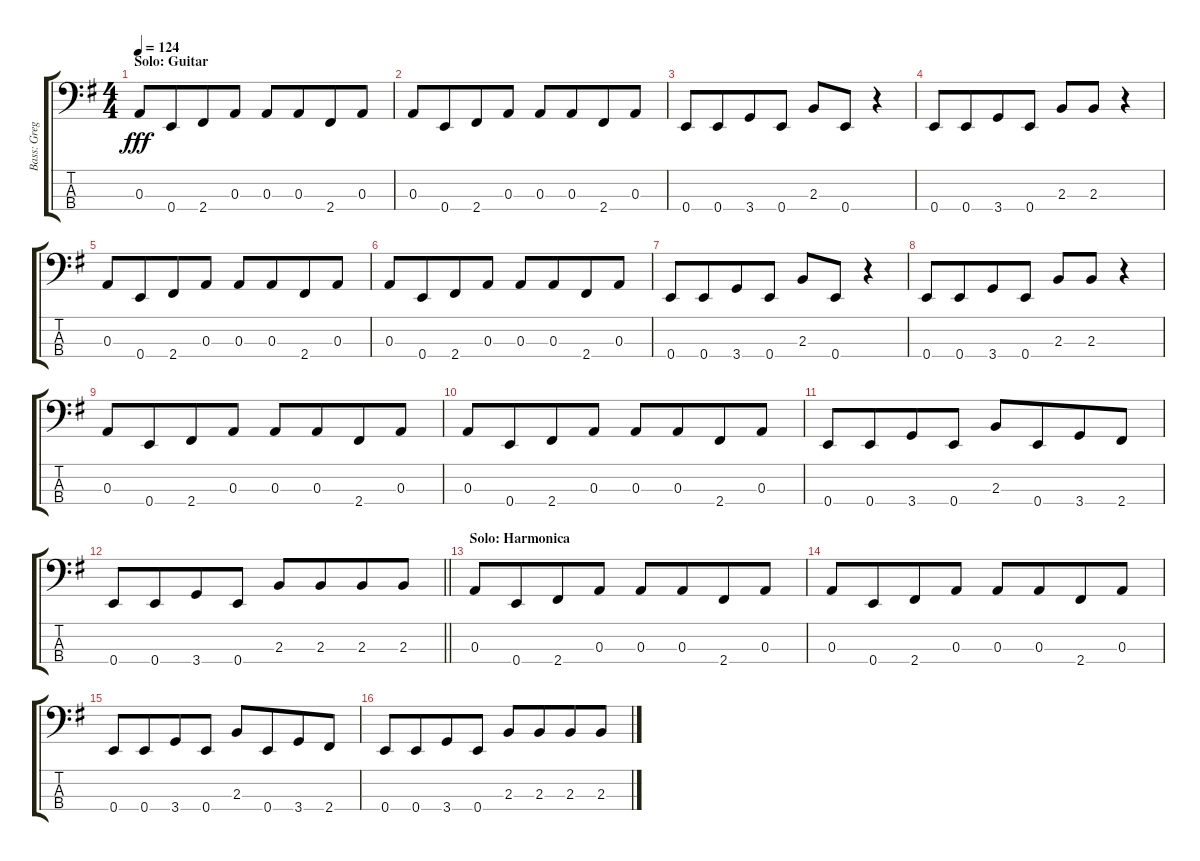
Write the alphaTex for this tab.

\track ("Bass: Greg" "Bass: Greg") {instrument electricbassfinger}
\staff {score tabs}
\tuning (G2 D2 A1 E1) {hide}
\ts (4 4)
\section ("" "Solo: Guitar")
\tempo 124
\clef f4
\ks g
0.3.8{dy fff} 0.4.8{beam merge} 2.4.8 0.3.8 0.3.8 0.3.8{beam merge} 2.4.8 0.3.8 |
0.3.8 0.4.8{beam merge} 2.4.8 0.3.8 0.3.8 0.3.8{beam merge} 2.4.8 0.3.8 |
0.4.8 0.4.8{beam merge} 3.4.8 0.4.8 2.3.8 0.4.8{beam merge} r.4 |
0.4.8 0.4.8{beam merge} 3.4.8 0.4.8 2.3.8 2.3.8{beam merge} r.4 |
0.3.8 0.4.8{beam merge} 2.4.8 0.3.8 0.3.8 0.3.8{beam merge} 2.4.8 0.3.8 |
0.3.8 0.4.8{beam merge} 2.4.8 0.3.8 0.3.8 0.3.8{beam merge} 2.4.8 0.3.8 |
0.4.8 0.4.8{beam merge} 3.4.8 0.4.8 2.3.8 0.4.8{beam merge} r.4 |
0.4.8 0.4.8{beam merge} 3.4.8 0.4.8 2.3.8 2.3.8{beam merge} r.4 |
0.3.8 0.4.8{beam merge} 2.4.8 0.3.8 0.3.8 0.3.8{beam merge} 2.4.8 0.3.8 |
0.3.8 0.4.8{beam merge} 2.4.8 0.3.8 0.3.8 0.3.8{beam merge} 2.4.8 0.3.8 |
0.4.8 0.4.8{beam merge} 3.4.8 0.4.8 2.3.8 0.4.8{beam merge} 3.4.8 2.4.8 |
\barLineRight lightlight
0.4.8 0.4.8{beam merge} 3.4.8 0.4.8 2.3.8 2.3.8{beam merge} 2.3.8 2.3.8 |
\section ("" "Solo: Harmonica")
0.3.8 0.4.8{beam merge} 2.4.8 0.3.8 0.3.8 0.3.8{beam merge} 2.4.8 0.3.8 |
0.3.8 0.4.8{beam merge} 2.4.8 0.3.8 0.3.8 0.3.8{beam merge} 2.4.8 0.3.8 |
0.4.8 0.4.8{beam merge} 3.4.8 0.4.8 2.3.8 0.4.8{beam merge} 3.4.8 2.4.8 |
0.4.8 0.4.8{beam merge} 3.4.8 0.4.8 2.3.8 2.3.8{beam merge} 2.3.8 2.3.8
